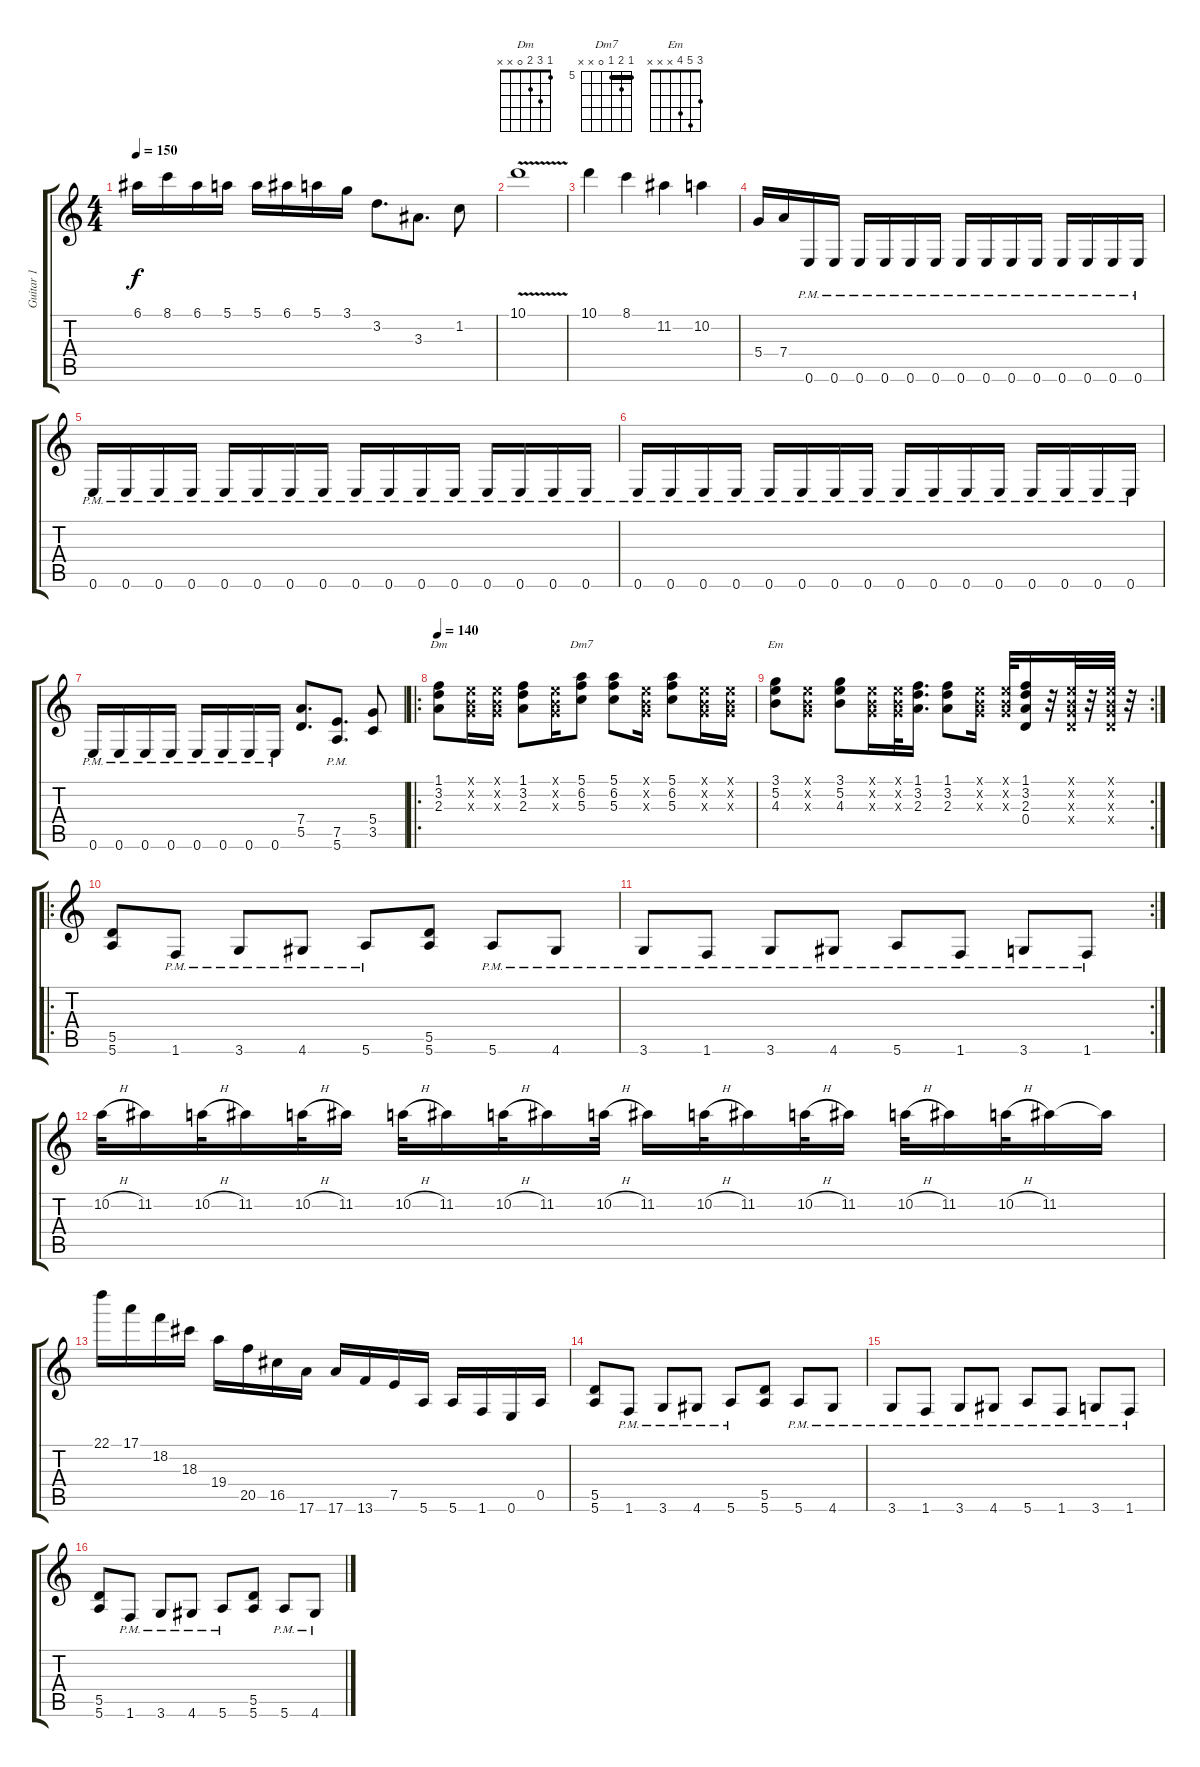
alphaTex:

\track ("Guitar 1" "Guitar 1") {instrument distortionguitar}
\staff {score tabs}
\tuning (E4 B3 G3 D3 A2 E2) {hide}
\chord ("Dm" 1 3 2 0 x x)
\chord ("Dm7" 5 6 5 0 x x) {firstfret 5 barre 5}
\chord ("Em" 3 5 4 x x x)
\ts (4 4)
\tempo 150
\clef g2
\ks c
6.1.16{dy f} 8.1.16 6.1.16 5.1.16 5.1.16 6.1.16 5.1.16 3.1.16 3.2.8{d} 3.3.8{d} 1.2.8 |
10.1{v}.1 |
10.1.4 8.1.4 11.2.4 10.2.4 |
5.4.16 7.4.16 0.6{pm}.16 0.6{pm}.16 0.6{pm}.16 0.6{pm}.16 0.6{pm}.16 0.6{pm}.16 0.6{pm}.16 0.6{pm}.16 0.6{pm}.16 0.6{pm}.16 0.6{pm}.16 0.6{pm}.16 0.6{pm}.16 0.6{pm}.16 |
0.6{pm}.16 0.6{pm}.16 0.6{pm}.16 0.6{pm}.16 0.6{pm}.16 0.6{pm}.16 0.6{pm}.16 0.6{pm}.16 0.6{pm}.16 0.6{pm}.16 0.6{pm}.16 0.6{pm}.16 0.6{pm}.16 0.6{pm}.16 0.6{pm}.16 0.6{pm}.16 |
0.6{pm}.16 0.6{pm}.16 0.6{pm}.16 0.6{pm}.16 0.6{pm}.16 0.6{pm}.16 0.6{pm}.16 0.6{pm}.16 0.6{pm}.16 0.6{pm}.16 0.6{pm}.16 0.6{pm}.16 0.6{pm}.16 0.6{pm}.16 0.6{pm}.16 0.6{pm}.16 |
0.6{pm}.16 0.6{pm}.16 0.6{pm}.16 0.6{pm}.16 0.6{pm}.16 0.6{pm}.16 0.6{pm}.16 0.6{pm}.16 (7.4 5.5).8{d} (7.5{pm} 5.6{pm}).8{d} (5.4 3.5).8 |
\ro
\tempo 140
(1.1 3.2 2.3).8{ch "Dm"} (0.1{x} 0.2{x} 0.3{x}).16 (0.1{x} 0.2{x} 0.3{x}).16 (1.1 3.2 2.3).8 (0.1{x} 0.2{x} 0.3{x}).16 (5.1 6.2 5.3).8{ch "Dm7"} (5.1 6.2 5.3).8 (0.1{x} 0.2{x} 0.3{x}).16 (5.1 6.2 5.3).8 (0.1{x} 0.2{x} 0.3{x}).16 (0.1{x} 0.2{x} 0.3{x}).16 |
\rc 2
(3.1 5.2 4.3).8{ch "Em"} (0.1{x} 0.2{x} 0.3{x}).8 (3.1 5.2 4.3).8 (0.1{x} 0.2{x} 0.3{x}).16 (0.1{x} 0.2{x} 0.3{x}).32 (1.1 3.2 2.3).16{d} (1.1 3.2 2.3).8 (0.1{x} 0.2{x} 0.3{x}).16 (0.1{x} 0.2{x} 0.3{x}).32 (1.1 3.2 2.3 0.4).16 r.32 (0.1{x} 0.2{x} 0.3{x} 0.4{x}).32 r.32 (0.1{x} 0.2{x} 0.3{x} 0.4{x}).32 r.32 |
\ro
(5.5 5.6).8 1.6{pm}.8 3.6{pm}.8 4.6{pm}.8 5.6{pm}.8 (5.5 5.6).8 5.6{pm}.8 4.6{pm}.8 |
\rc 2
3.6{pm}.8 1.6{pm}.8 3.6{pm}.8 4.6{pm}.8 5.6{pm}.8 1.6{pm}.8 3.6{pm}.8 1.6{pm}.8 |
10.2{h}.32 11.2.16 10.2{h}.32 11.2.16 10.2{h}.32 11.2.16 10.2{h}.32 11.2.16 10.2{h}.32 11.2.16 10.2{h}.32 11.2.16 10.2{h}.32 11.2.16 10.2{h}.32 11.2.16 10.2{h}.32 11.2.16 10.2{h}.32 11.2.16 11.2{t}.16 |
22.1.16 17.1.16 18.2.16 18.3.16 19.4.16 20.5.16 16.5.16 17.6.16 17.6.16 13.6.16 7.5.16 5.6.16 5.6.16 1.6.16 0.6.16 0.5.16 |
(5.5 5.6).8 1.6{pm}.8 3.6{pm}.8 4.6{pm}.8 5.6{pm}.8 (5.5 5.6).8 5.6{pm}.8 4.6{pm}.8 |
3.6{pm}.8 1.6{pm}.8 3.6{pm}.8 4.6{pm}.8 5.6{pm}.8 1.6{pm}.8 3.6{pm}.8 1.6{pm}.8 |
(5.5 5.6).8 1.6{pm}.8 3.6{pm}.8 4.6{pm}.8 5.6{pm}.8 (5.5 5.6).8 5.6{pm}.8 4.6{pm}.8
